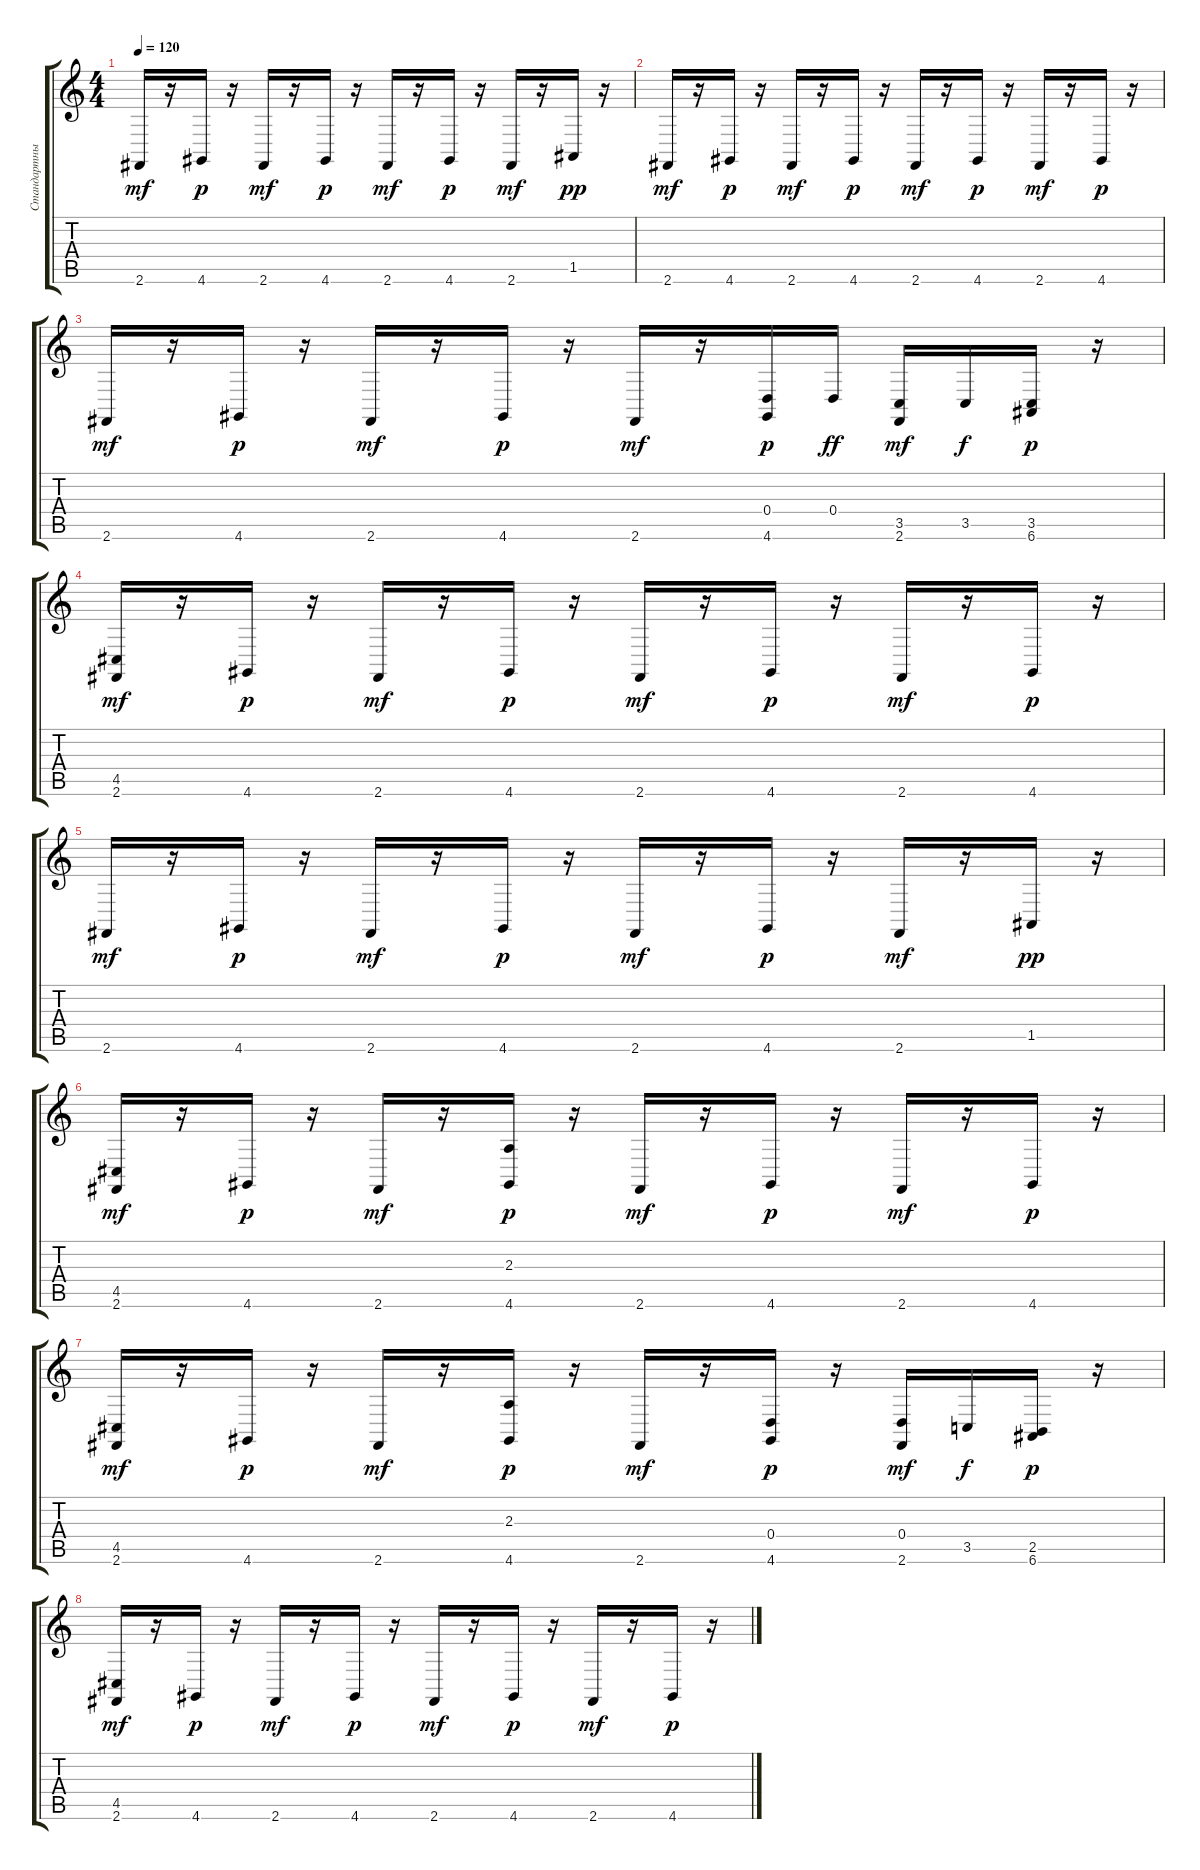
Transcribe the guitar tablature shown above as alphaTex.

\track ("Стандартный Набор" "Стандартны") {instrument synthdrum}
\staff {score tabs}
\tuning (E4 B3 G3 D3 A2 E2) {hide}
\ts (4 4)
\tempo 120
\clef g2
\ks c
2.6.16{dy mf} r.16 4.6.16{dy p} r.16 2.6.16{dy mf} r.16 4.6.16{dy p} r.16 2.6.16{dy mf} r.16 4.6.16{dy p} r.16 2.6.16{dy mf} r.16 1.5.16{dy pp} r.16 |
2.6.16{dy mf} r.16 4.6.16{dy p} r.16 2.6.16{dy mf} r.16 4.6.16{dy p} r.16 2.6.16{dy mf} r.16 4.6.16{dy p} r.16 2.6.16{dy mf} r.16 4.6.16{dy p} r.16 |
2.6.16{dy mf} r.16 4.6.16{dy p} r.16 2.6.16{dy mf} r.16 4.6.16{dy p} r.16 2.6.16{dy mf} r.16 (0.4 4.6).16{dy p} 0.4.16{dy ff} (3.5 2.6).16{dy mf} 3.5.16{dy f} (3.5 6.6).16{dy p} r.16 |
(4.5 2.6).16{dy mf} r.16 4.6.16{dy p} r.16 2.6.16{dy mf} r.16 4.6.16{dy p} r.16 2.6.16{dy mf} r.16 4.6.16{dy p} r.16 2.6.16{dy mf} r.16 4.6.16{dy p} r.16 |
2.6.16{dy mf} r.16 4.6.16{dy p} r.16 2.6.16{dy mf} r.16 4.6.16{dy p} r.16 2.6.16{dy mf} r.16 4.6.16{dy p} r.16 2.6.16{dy mf} r.16 1.5.16{dy pp} r.16 |
(4.5 2.6).16{dy mf} r.16 4.6.16{dy p} r.16 2.6.16{dy mf} r.16 (2.3 4.6).16{dy p} r.16 2.6.16{dy mf} r.16 4.6.16{dy p} r.16 2.6.16{dy mf} r.16 4.6.16{dy p} r.16 |
(4.5 2.6).16{dy mf} r.16 4.6.16{dy p} r.16 2.6.16{dy mf} r.16 (2.3 4.6).16{dy p} r.16 2.6.16{dy mf} r.16 (0.4 4.6).16{dy p} r.16 (0.4 2.6).16{dy mf} 3.5.16{dy f} (2.5 6.6).16{dy p} r.16 |
(4.5 2.6).16{dy mf} r.16 4.6.16{dy p} r.16 2.6.16{dy mf} r.16 4.6.16{dy p} r.16 2.6.16{dy mf} r.16 4.6.16{dy p} r.16 2.6.16{dy mf} r.16 4.6.16{dy p} r.16
